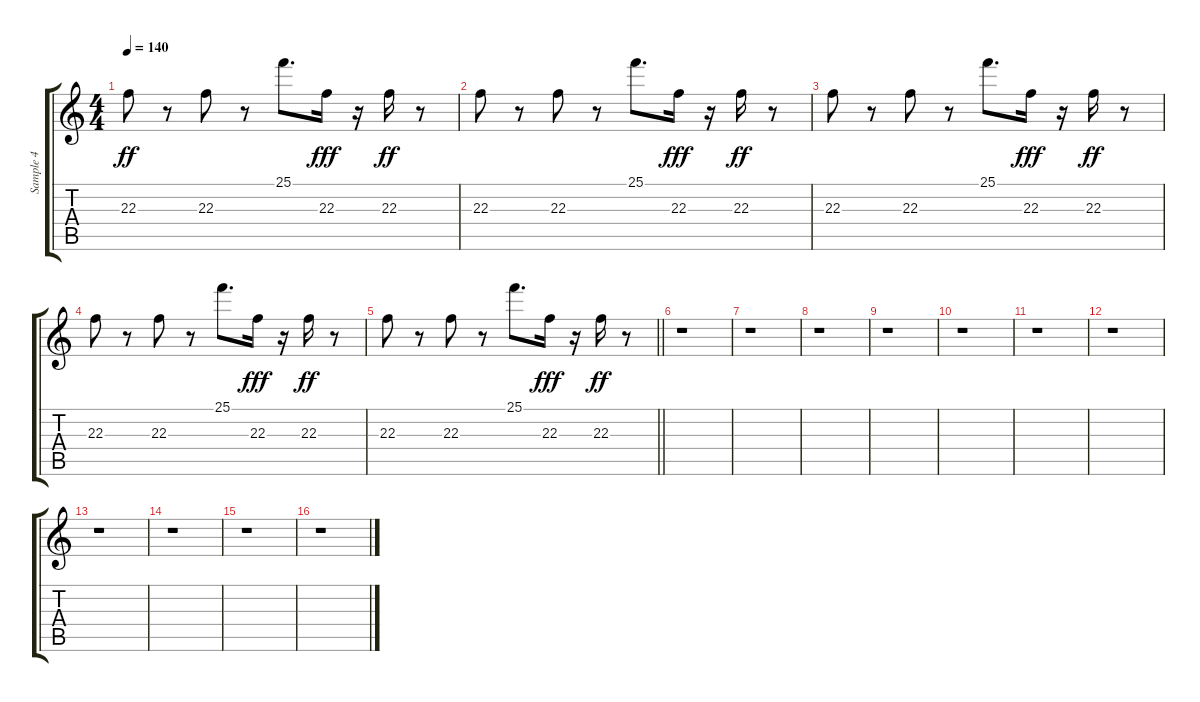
\track ("Sample 4" "Sample 4") {instrument celesta}
\staff {score tabs}
\tuning (E4 B3 G3 D3 A2 E2) {hide}
\ts (4 4)
\tempo 140
\clef g2
\ks c
22.3.8{dy ff} r.8 22.3.8 r.8 25.1.8{d} 22.3.16{dy fff} r.16 22.3.16{dy ff} r.8 |
22.3.8 r.8 22.3.8 r.8 25.1.8{d} 22.3.16{dy fff} r.16 22.3.16{dy ff} r.8 |
22.3.8 r.8 22.3.8 r.8 25.1.8{d} 22.3.16{dy fff} r.16 22.3.16{dy ff} r.8 |
22.3.8 r.8 22.3.8 r.8 25.1.8{d} 22.3.16{dy fff} r.16 22.3.16{dy ff} r.8 |
\barLineRight lightlight
22.3.8 r.8 22.3.8 r.8 25.1.8{d} 22.3.16{dy fff} r.16 22.3.16{dy ff} r.8 |
\section ("" " ")
r.1 |
r.1 |
r.1 |
r.1 |
r.1 |
r.1 |
r.1 |
r.1 |
r.1 |
r.1 |
r.1
